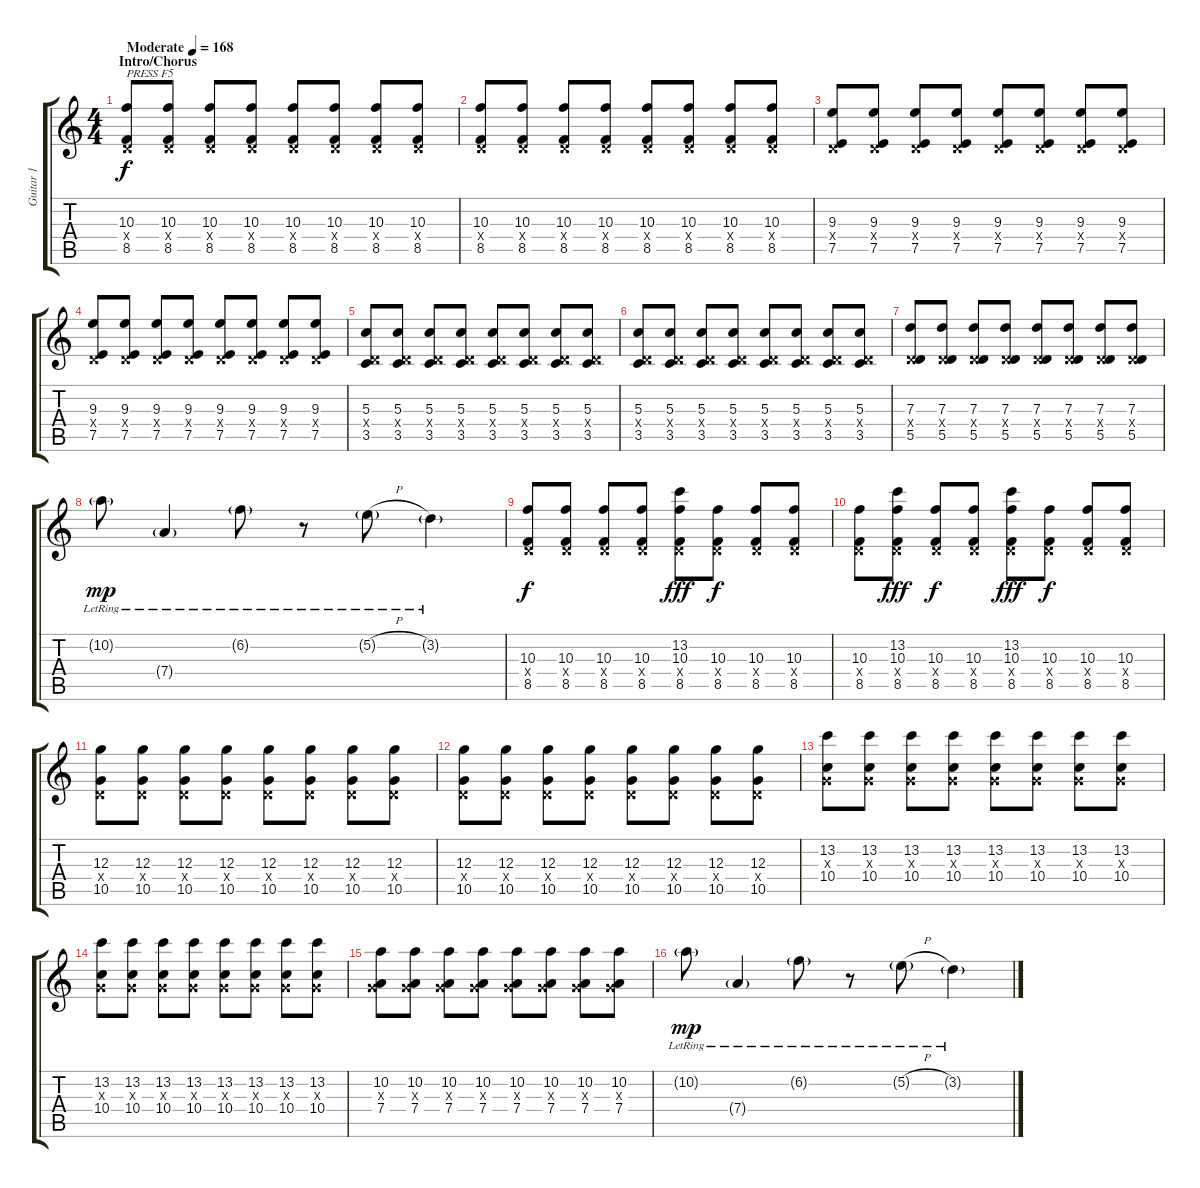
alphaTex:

\track ("Guitar 1" "Guitar 1") {instrument distortionguitar}
\staff {score tabs}
\tuning (E4 B3 G3 D3 A2 D2) {hide}
\ts (4 4)
\section ("" "Intro/Chorus")
\tempo (168 "Moderate")
\clef g2
\ks c
(10.3 0.4{x} 8.5).8{txt "PRESS F5" dy f instrument distortionguitar} (10.3 0.4{x} 8.5).8 (10.3 0.4{x} 8.5).8 (10.3 0.4{x} 8.5).8 (10.3 0.4{x} 8.5).8 (10.3 0.4{x} 8.5).8 (10.3 0.4{x} 8.5).8 (10.3 0.4{x} 8.5).8 |
(10.3 0.4{x} 8.5).8 (10.3 0.4{x} 8.5).8 (10.3 0.4{x} 8.5).8 (10.3 0.4{x} 8.5).8 (10.3 0.4{x} 8.5).8 (10.3 0.4{x} 8.5).8 (10.3 0.4{x} 8.5).8 (10.3 0.4{x} 8.5).8 |
(9.3 0.4{x} 7.5).8 (9.3 0.4{x} 7.5).8 (9.3 0.4{x} 7.5).8 (9.3 0.4{x} 7.5).8 (9.3 0.4{x} 7.5).8 (9.3 0.4{x} 7.5).8 (9.3 0.4{x} 7.5).8 (9.3 0.4{x} 7.5).8 |
(9.3 0.4{x} 7.5).8 (9.3 0.4{x} 7.5).8 (9.3 0.4{x} 7.5).8 (9.3 0.4{x} 7.5).8 (9.3 0.4{x} 7.5).8 (9.3 0.4{x} 7.5).8 (9.3 0.4{x} 7.5).8 (9.3 0.4{x} 7.5).8 |
(5.3 0.4{x} 3.5).8 (5.3 0.4{x} 3.5).8 (5.3 0.4{x} 3.5).8 (5.3 0.4{x} 3.5).8 (5.3 0.4{x} 3.5).8 (5.3 0.4{x} 3.5).8 (5.3 0.4{x} 3.5).8 (5.3 0.4{x} 3.5).8 |
(5.3 0.4{x} 3.5).8 (5.3 0.4{x} 3.5).8 (5.3 0.4{x} 3.5).8 (5.3 0.4{x} 3.5).8 (5.3 0.4{x} 3.5).8 (5.3 0.4{x} 3.5).8 (5.3 0.4{x} 3.5).8 (5.3 0.4{x} 3.5).8 |
(7.3 0.4{x} 5.5).8 (7.3 0.4{x} 5.5).8 (7.3 0.4{x} 5.5).8 (7.3 0.4{x} 5.5).8 (7.3 0.4{x} 5.5).8 (7.3 0.4{x} 5.5).8 (7.3 0.4{x} 5.5).8 (7.3 0.4{x} 5.5).8 |
10.2{g lr}.8{dy mp} 7.4{g lr}.4 6.2{g lr}.8 r.8 5.2{h g lr}.8 3.2{g lr}.4 |
(10.3 0.4{x} 8.5).8{dy f} (10.3 0.4{x} 8.5).8 (10.3 0.4{x} 8.5).8 (10.3 0.4{x} 8.5).8 (13.2 10.3 0.4{x} 8.5).8{dy fff} (10.3 0.4{x} 8.5).8{dy f} (10.3 0.4{x} 8.5).8 (10.3 0.4{x} 8.5).8 |
(10.3 0.4{x} 8.5).8 (13.2 10.3 0.4{x} 8.5).8{dy fff} (10.3 0.4{x} 8.5).8{dy f} (10.3 0.4{x} 8.5).8 (13.2 10.3 0.4{x} 8.5).8{dy fff} (10.3 0.4{x} 8.5).8{dy f} (10.3 0.4{x} 8.5).8 (10.3 0.4{x} 8.5).8 |
(12.3 0.4{x} 10.5).8 (12.3 0.4{x} 10.5).8 (12.3 0.4{x} 10.5).8 (12.3 0.4{x} 10.5).8 (12.3 0.4{x} 10.5).8 (12.3 0.4{x} 10.5).8 (12.3 0.4{x} 10.5).8 (12.3 0.4{x} 10.5).8 |
(12.3 0.4{x} 10.5).8 (12.3 0.4{x} 10.5).8 (12.3 0.4{x} 10.5).8 (12.3 0.4{x} 10.5).8 (12.3 0.4{x} 10.5).8 (12.3 0.4{x} 10.5).8 (12.3 0.4{x} 10.5).8 (12.3 0.4{x} 10.5).8 |
(13.2 0.3{x} 10.4).8 (13.2 0.3{x} 10.4).8 (13.2 0.3{x} 10.4).8 (13.2 0.3{x} 10.4).8 (13.2 0.3{x} 10.4).8 (13.2 0.3{x} 10.4).8 (13.2 0.3{x} 10.4).8 (13.2 0.3{x} 10.4).8 |
(13.2 0.3{x} 10.4).8 (13.2 0.3{x} 10.4).8 (13.2 0.3{x} 10.4).8 (13.2 0.3{x} 10.4).8 (13.2 0.3{x} 10.4).8 (13.2 0.3{x} 10.4).8 (13.2 0.3{x} 10.4).8 (13.2 0.3{x} 10.4).8 |
(10.2 0.3{x} 7.4).8 (10.2 0.3{x} 7.4).8 (10.2 0.3{x} 7.4).8 (10.2 0.3{x} 7.4).8 (10.2 0.3{x} 7.4).8 (10.2 0.3{x} 7.4).8 (10.2 0.3{x} 7.4).8 (10.2 0.3{x} 7.4).8 |
10.2{g lr}.8{dy mp} 7.4{g lr}.4 6.2{g lr}.8 r.8 5.2{h g lr}.8 3.2{g lr}.4
